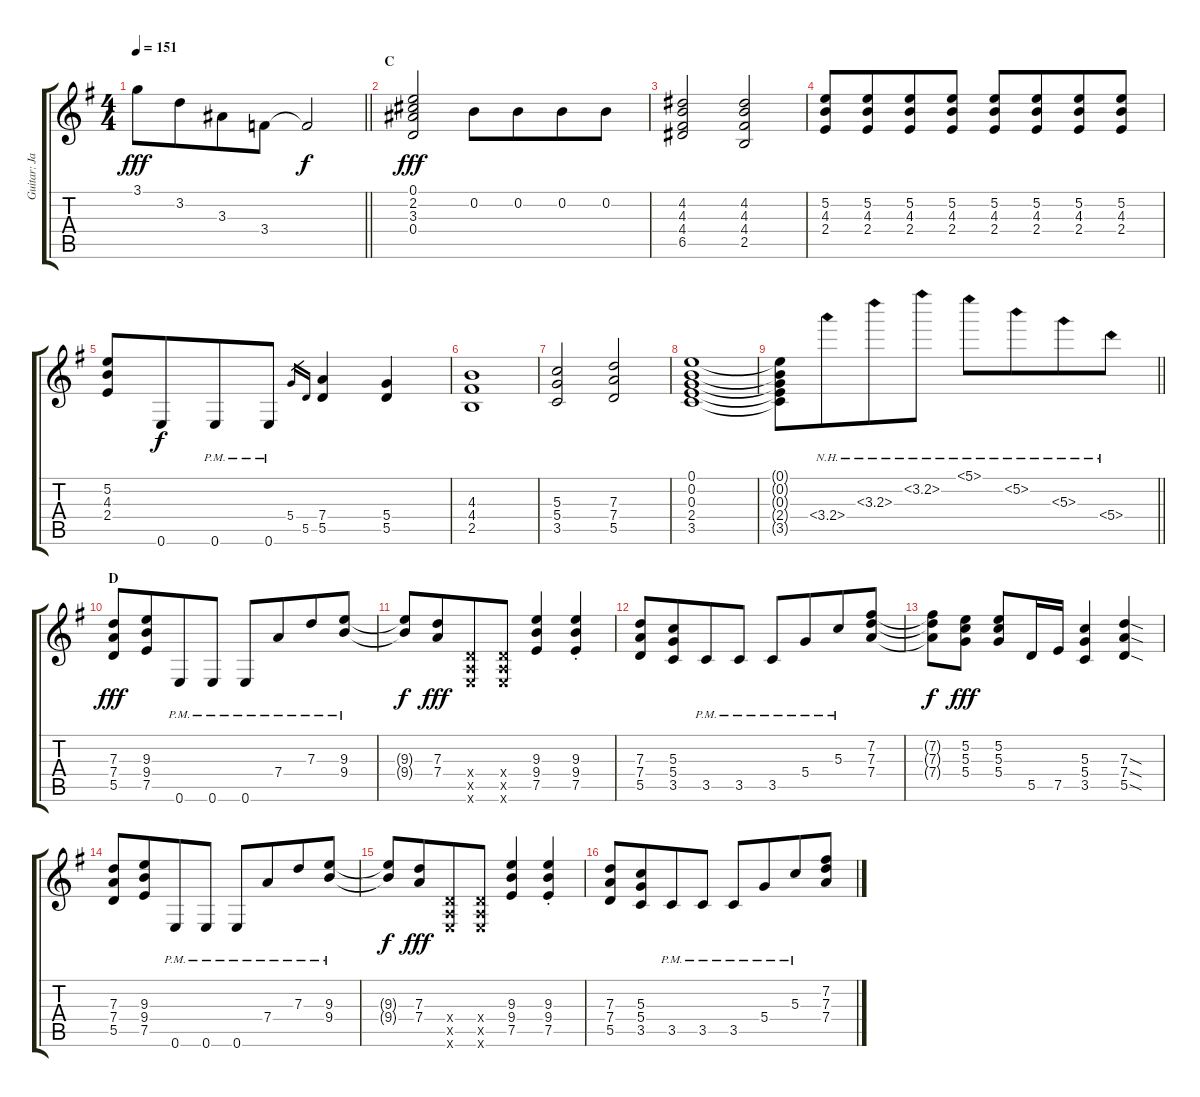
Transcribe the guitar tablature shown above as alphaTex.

\track ("Guitar: Jake II" "Guitar: Ja") {instrument distortionguitar}
\staff {score tabs}
\tuning (E4 B3 G3 D3 A2 E2) {hide}
\ts (4 4)
\tempo 151
\clef g2
\barLineRight lightlight
\ks g
3.1.8{dy fff} 3.2.8{beam merge} 3.3.8 3.4.8 3.4{t}.2{dy f} |
\section ("" "C")
(0.1 2.2 3.3 0.4).2{dy fff} 0.2.8 0.2.8{beam merge} 0.2.8 0.2.8 |
(4.2 4.3 4.4 6.5).2 (4.2 4.3 4.4 2.5).2 |
(5.2 4.3 2.4).8 (5.2 4.3 2.4).8{beam merge} (5.2 4.3 2.4).8 (5.2 4.3 2.4).8 (5.2 4.3 2.4).8 (5.2 4.3 2.4).8{beam merge} (5.2 4.3 2.4).8 (5.2 4.3 2.4).8 |
(5.2 4.3 2.4).8 0.6.8{dy f beam merge} 0.6{pm}.8 0.6{pm}.8 5.4.16{gr} 5.5.16{gr} (7.4 5.5).4 (5.4 5.5).4 |
(4.3 4.4 2.5).1 |
(5.3 5.4 3.5).2 (7.3 7.4 5.5).2 |
(0.1 0.2 0.3 2.4 3.5).1 |
\barLineRight lightlight
(0.1{t} 0.2{t} 0.3{t} 2.4{t} 3.5{t}).8 3.4{nh}.8{beam merge} 3.3{nh}.8 3.2{nh}.8 5.1{nh}.8 5.2{nh}.8{beam merge} 5.3{nh}.8 5.4{nh}.8 |
\section ("" "D")
(7.3 7.4 5.5).8{dy fff} (9.3 9.4 7.5).8{beam merge} 0.6{pm}.8 0.6{pm}.8 0.6{pm}.8 7.4{pm}.8{beam merge} 7.3{pm}.8 (9.3{pm} 9.4{pm}).8 |
(9.3{t} 9.4{t}).8{dy f} (7.3 7.4).8{dy fff beam merge} (0.4{x} 0.5{x} 0.6{x}).8 (0.4{x} 0.5{x} 0.6{x}).8 (9.3 9.4 7.5).4 (9.3{st} 9.4{st} 7.5{st}).4 |
(7.3 7.4 5.5).8 (5.3 5.4 3.5).8{beam merge} 3.5{pm}.8 3.5{pm}.8 3.5{pm}.8 5.4{pm}.8{beam merge} 5.3{pm}.8 (7.2 7.3 7.4).8 |
(7.2{t} 7.3{t} 7.4{t}).8{dy f} (5.2 5.3 5.4).8{dy fff} (5.2 5.3 5.4).8 5.5.16 7.5.16 (5.3 5.4 3.5).4 (7.3{sod} 7.4{sod} 5.5{sod}).4 |
(7.3 7.4 5.5).8 (9.3 9.4 7.5).8{beam merge} 0.6{pm}.8 0.6{pm}.8 0.6{pm}.8 7.4{pm}.8{beam merge} 7.3{pm}.8 (9.3{pm} 9.4{pm}).8 |
(9.3{t} 9.4{t}).8{dy f} (7.3 7.4).8{dy fff beam merge} (0.4{x} 0.5{x} 0.6{x}).8 (0.4{x} 0.5{x} 0.6{x}).8 (9.3 9.4 7.5).4 (9.3{st} 9.4{st} 7.5{st}).4 |
(7.3 7.4 5.5).8 (5.3 5.4 3.5).8{beam merge} 3.5{pm}.8 3.5{pm}.8 3.5{pm}.8 5.4{pm}.8{beam merge} 5.3{pm}.8 (7.2 7.3 7.4).8
